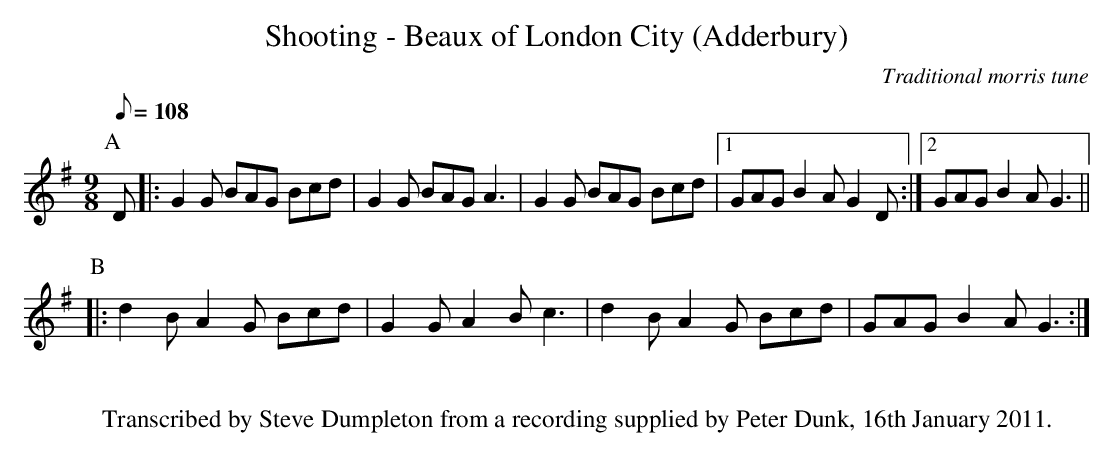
X:1
T:Shooting - Beaux of London City (Adderbury)
C:Traditional morris tune
M:9/8
Q:108
K:G major
P:A
D |: G2 G BAG Bcd | G2 G BAG A3 | G2 G BAG Bcd |1 GAG B2A G2 D :|2 GAG B2A G3||
P:B
|:d2 B A2 G Bcd | G2 G  A2 B c3 | d2 B A2 G Bcd | GAG B2A G3 :|
W:
W:Transcribed by Steve Dumpleton from a recording supplied by Peter Dunk, 16th January 2011.
